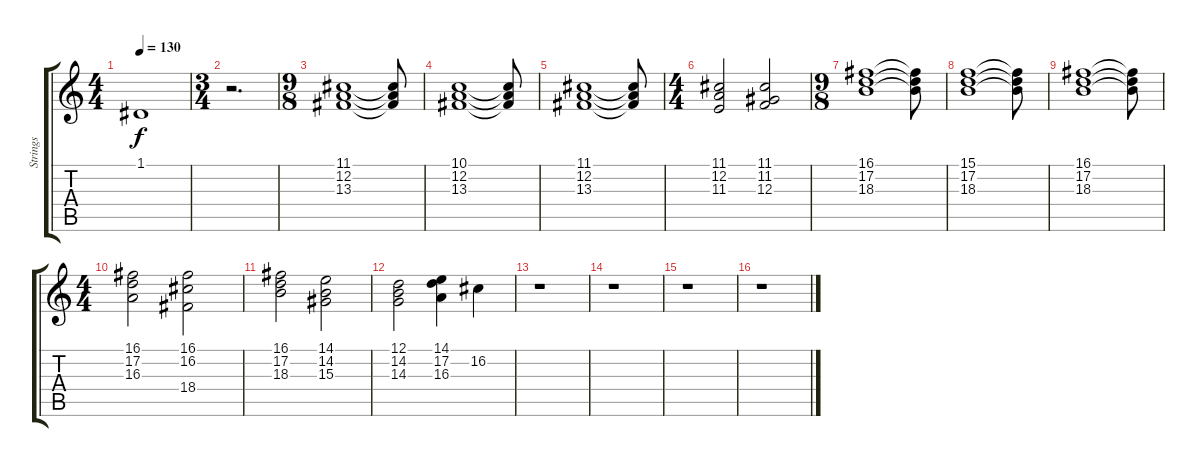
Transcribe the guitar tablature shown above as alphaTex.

\track ("Strings" "Strings") {instrument stringensemble1}
\staff {score tabs}
\tuning (D4 A3 F3 C3 G2 D2) {hide}
\ts (4 4)
\tempo 130
\clef g2
\ks c
1.1{t}.1{dy f} |
\ts (3 4)
r.2{d} |
\ts (9 8)
(11.1 12.2 13.3).1 (11.1{t} 12.2{t} 13.3{t}).8 |
(10.1 12.2 13.3).1 (10.1{t} 12.2{t} 13.3{t}).8 |
(11.1 12.2 13.3).1 (11.1{t} 12.2{t} 13.3{t}).8 |
\ts (4 4)
(11.1 12.2 11.3).2 (11.1 11.2 12.3).2 |
\ts (9 8)
(16.1 17.2 18.3).1 (16.1{t} 17.2{t} 18.3{t}).8 |
(15.1 17.2 18.3).1 (15.1{t} 17.2{t} 18.3{t}).8 |
(16.1 17.2 18.3).1 (16.1{t} 17.2{t} 18.3{t}).8 |
\ts (4 4)
(16.1 17.2 16.3).2 (16.1 16.2 18.4).2 |
(16.1 17.2 18.3).2 (14.1 14.2 15.3).2 |
(12.1 14.2 14.3).2 (14.1 17.2 16.3).4 16.2.4 |
r.1 |
r.1 |
r.1 |
r.1
